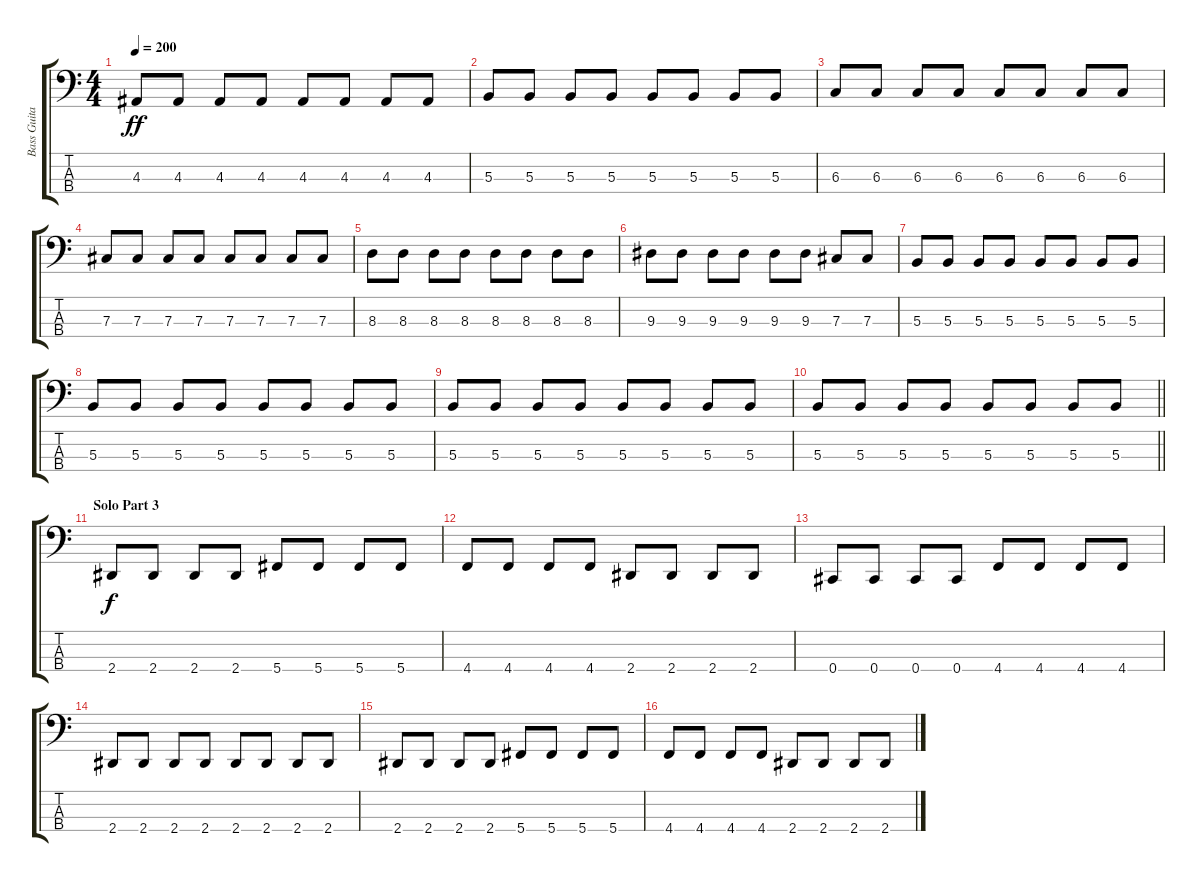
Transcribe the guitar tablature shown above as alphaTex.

\track ("Bass Guitar" "Bass Guita") {instrument electricbassfinger}
\staff {score tabs}
\tuning (E2 B1 Gb1 Db1) {hide}
\ts (4 4)
\tempo 200
\clef f4
\ks c
4.3.8{dy ff} 4.3.8 4.3.8 4.3.8 4.3.8 4.3.8 4.3.8 4.3.8 |
5.3.8 5.3.8 5.3.8 5.3.8 5.3.8 5.3.8 5.3.8 5.3.8 |
6.3.8 6.3.8 6.3.8 6.3.8 6.3.8 6.3.8 6.3.8 6.3.8 |
7.3.8 7.3.8 7.3.8 7.3.8 7.3.8 7.3.8 7.3.8 7.3.8 |
8.3.8 8.3.8 8.3.8 8.3.8 8.3.8 8.3.8 8.3.8 8.3.8 |
9.3.8 9.3.8 9.3.8 9.3.8 9.3.8 9.3.8 7.3.8 7.3.8 |
5.3.8 5.3.8 5.3.8 5.3.8 5.3.8 5.3.8 5.3.8 5.3.8 |
5.3.8 5.3.8 5.3.8 5.3.8 5.3.8 5.3.8 5.3.8 5.3.8 |
5.3.8 5.3.8 5.3.8 5.3.8 5.3.8 5.3.8 5.3.8 5.3.8 |
\barLineRight lightlight
5.3.8 5.3.8 5.3.8 5.3.8 5.3.8 5.3.8 5.3.8 5.3.8 |
\section ("" "Solo Part 3")
2.4.8{dy f} 2.4.8 2.4.8 2.4.8 5.4.8 5.4.8 5.4.8 5.4.8 |
4.4.8 4.4.8 4.4.8 4.4.8 2.4.8 2.4.8 2.4.8 2.4.8 |
0.4.8 0.4.8 0.4.8 0.4.8 4.4.8 4.4.8 4.4.8 4.4.8 |
2.4.8 2.4.8 2.4.8 2.4.8 2.4.8 2.4.8 2.4.8 2.4.8 |
2.4.8 2.4.8 2.4.8 2.4.8 5.4.8 5.4.8 5.4.8 5.4.8 |
4.4.8 4.4.8 4.4.8 4.4.8 2.4.8 2.4.8 2.4.8 2.4.8
